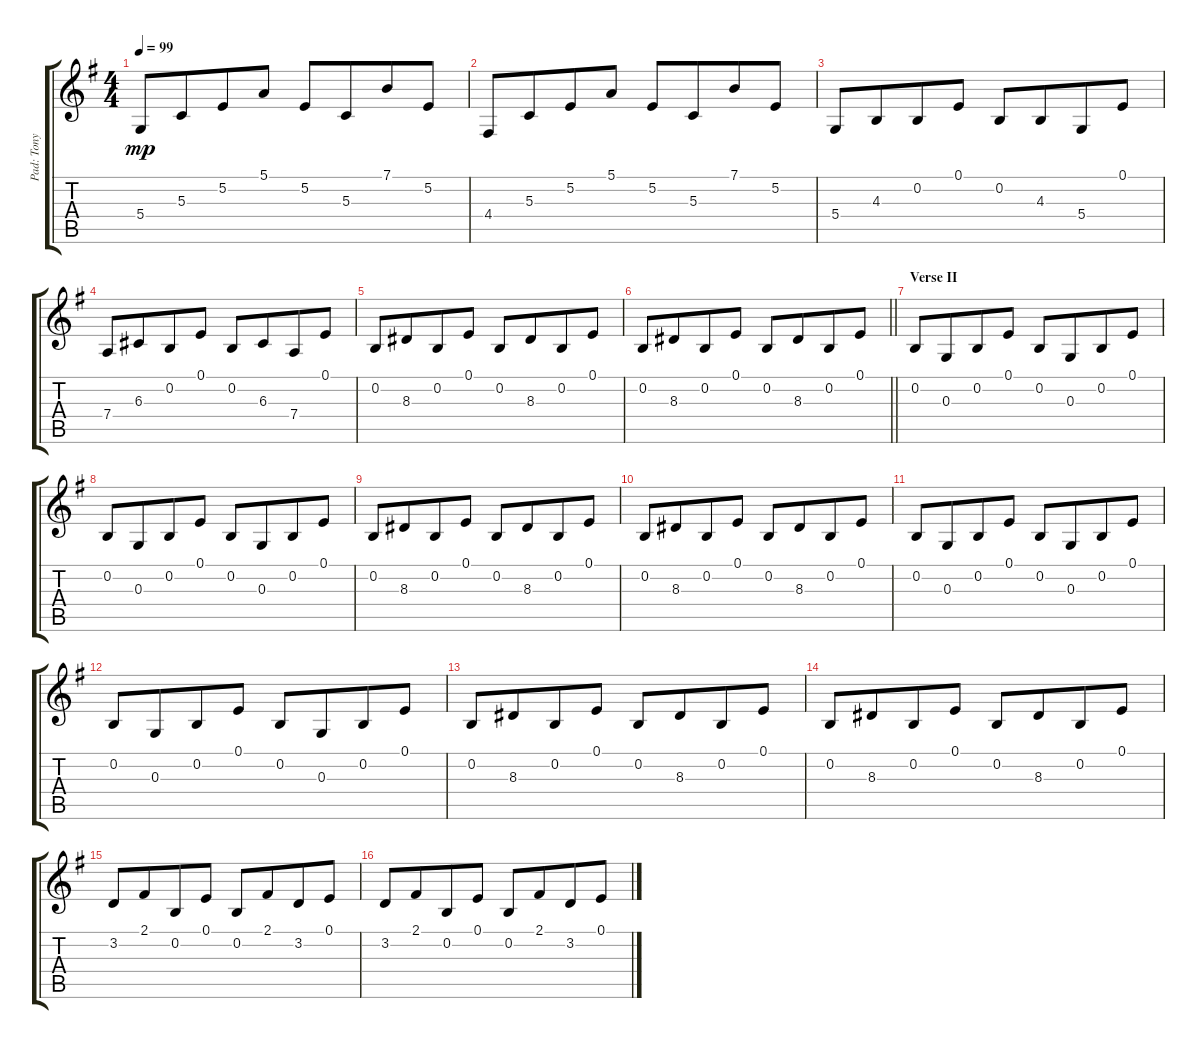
\track ("Pad: Tony" "Pad: Tony") {instrument pad1newage}
\staff {score tabs}
\tuning (E4 B3 G3 D3 A2 E2) {hide}
\ts (4 4)
\tempo 99
\clef g2
\ks g
5.4.8{dy mp} 5.3.8{beam merge} 5.2.8 5.1.8{beam split} 5.2.8 5.3.8{beam merge} 7.1.8 5.2.8 |
4.4.8 5.3.8{beam merge} 5.2.8 5.1.8{beam split} 5.2.8 5.3.8{beam merge} 7.1.8 5.2.8 |
5.4.8 4.3.8{beam merge} 0.2.8 0.1.8{beam split} 0.2.8 4.3.8{beam merge} 5.4.8 0.1.8 |
7.4.8 6.3.8{beam merge} 0.2.8 0.1.8{beam split} 0.2.8 6.3.8{beam merge} 7.4.8 0.1.8 |
0.2.8 8.3.8{beam merge} 0.2.8 0.1.8{beam split} 0.2.8 8.3.8{beam merge} 0.2.8 0.1.8 |
\barLineRight lightlight
0.2.8 8.3.8{beam merge} 0.2.8 0.1.8{beam split} 0.2.8 8.3.8{beam merge} 0.2.8 0.1.8 |
\section ("" "Verse II")
0.2.8 0.3.8{beam merge} 0.2.8 0.1.8{beam split} 0.2.8 0.3.8{beam merge} 0.2.8 0.1.8 |
0.2.8 0.3.8{beam merge} 0.2.8 0.1.8{beam split} 0.2.8 0.3.8{beam merge} 0.2.8 0.1.8 |
0.2.8 8.3.8{beam merge} 0.2.8 0.1.8 0.2.8 8.3.8{beam merge} 0.2.8 0.1.8 |
0.2.8 8.3.8{beam merge} 0.2.8 0.1.8 0.2.8 8.3.8{beam merge} 0.2.8 0.1.8 |
0.2.8 0.3.8{beam merge} 0.2.8 0.1.8{beam split} 0.2.8 0.3.8{beam merge} 0.2.8 0.1.8 |
0.2.8 0.3.8{beam merge} 0.2.8 0.1.8{beam split} 0.2.8 0.3.8{beam merge} 0.2.8 0.1.8 |
0.2.8 8.3.8{beam merge} 0.2.8 0.1.8 0.2.8 8.3.8{beam merge} 0.2.8 0.1.8 |
0.2.8 8.3.8{beam merge} 0.2.8 0.1.8 0.2.8 8.3.8{beam merge} 0.2.8 0.1.8 |
3.2.8 2.1.8{beam merge} 0.2.8 0.1.8 0.2.8 2.1.8{beam merge} 3.2.8 0.1.8 |
3.2.8 2.1.8{beam merge} 0.2.8 0.1.8 0.2.8 2.1.8{beam merge} 3.2.8 0.1.8
